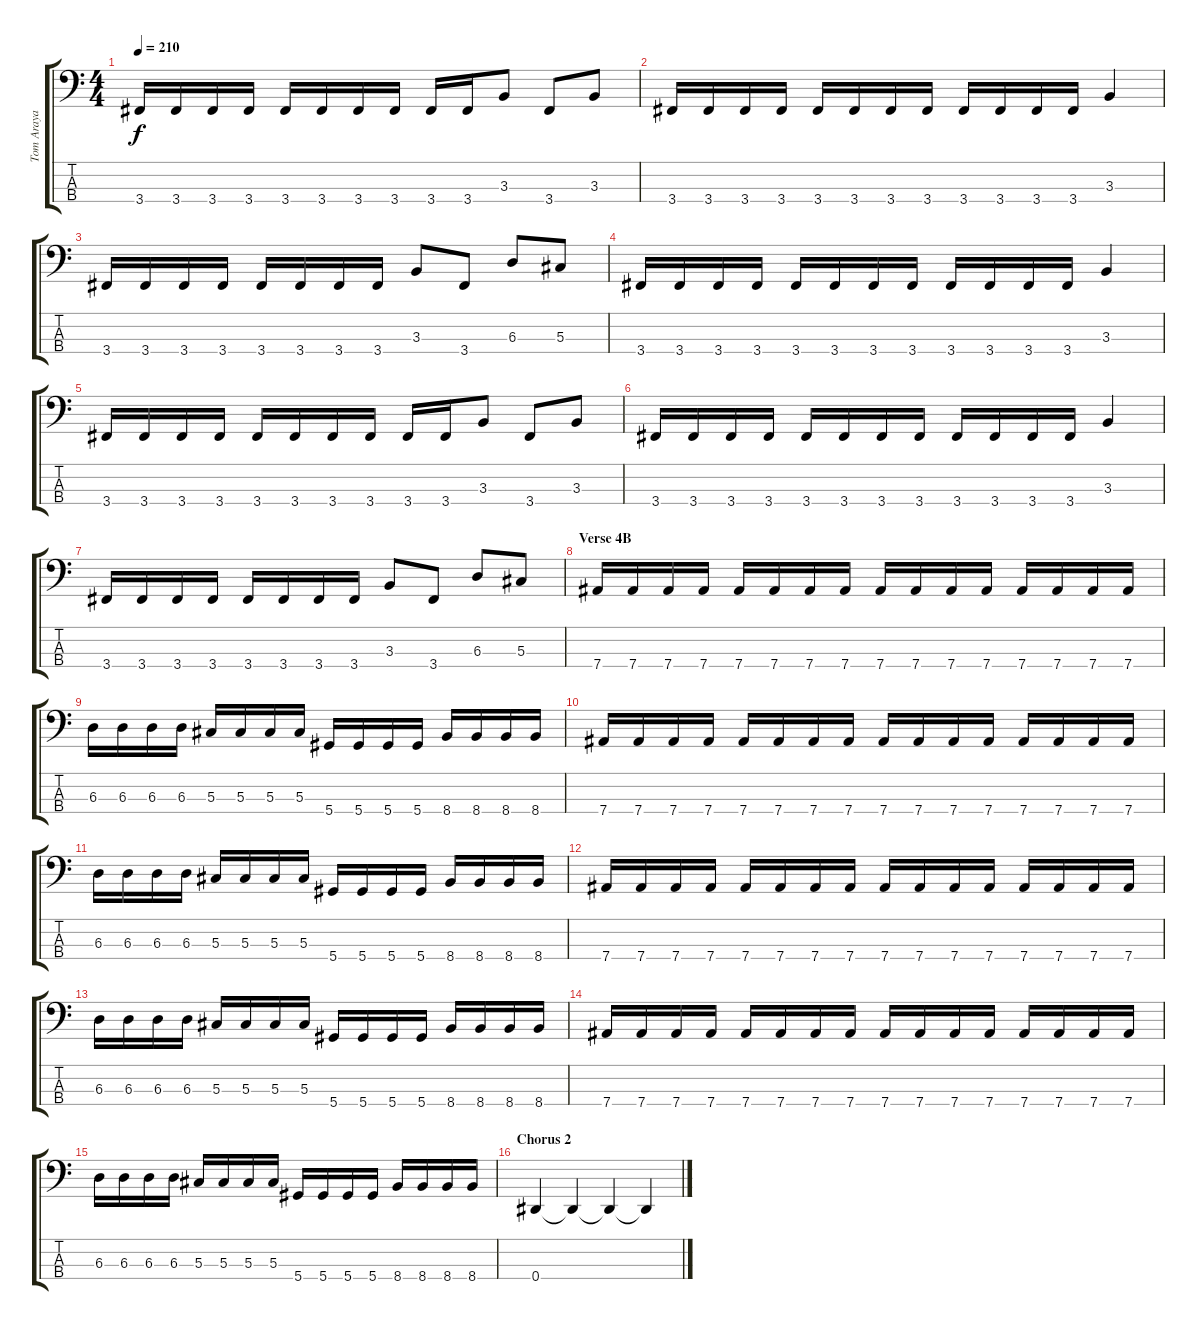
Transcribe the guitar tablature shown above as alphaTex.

\track ("Tom Araya" "Tom Araya") {instrument electricbasspick}
\staff {score tabs}
\tuning (Gb2 Db2 Ab1 Eb1) {hide}
\ts (4 4)
\tempo 210
\clef f4
\ks c
3.4.16{dy f} 3.4.16 3.4.16 3.4.16 3.4.16 3.4.16 3.4.16 3.4.16 3.4.16 3.4.16 3.3.8 3.4.8 3.3.8 |
3.4.16 3.4.16 3.4.16 3.4.16 3.4.16 3.4.16 3.4.16 3.4.16 3.4.16 3.4.16 3.4.16 3.4.16 3.3.4 |
3.4.16 3.4.16 3.4.16 3.4.16 3.4.16 3.4.16 3.4.16 3.4.16 3.3.8 3.4.8 6.3.8 5.3.8 |
3.4.16 3.4.16 3.4.16 3.4.16 3.4.16 3.4.16 3.4.16 3.4.16 3.4.16 3.4.16 3.4.16 3.4.16 3.3.4 |
3.4.16 3.4.16 3.4.16 3.4.16 3.4.16 3.4.16 3.4.16 3.4.16 3.4.16 3.4.16 3.3.8 3.4.8 3.3.8 |
3.4.16 3.4.16 3.4.16 3.4.16 3.4.16 3.4.16 3.4.16 3.4.16 3.4.16 3.4.16 3.4.16 3.4.16 3.3.4 |
3.4.16 3.4.16 3.4.16 3.4.16 3.4.16 3.4.16 3.4.16 3.4.16 3.3.8 3.4.8 6.3.8 5.3.8 |
\section ("" "Verse 4B")
7.4.16 7.4.16 7.4.16 7.4.16 7.4.16 7.4.16 7.4.16 7.4.16 7.4.16 7.4.16 7.4.16 7.4.16 7.4.16 7.4.16 7.4.16 7.4.16 |
6.3.16 6.3.16 6.3.16 6.3.16 5.3.16 5.3.16 5.3.16 5.3.16 5.4.16 5.4.16 5.4.16 5.4.16 8.4.16 8.4.16 8.4.16 8.4.16 |
7.4.16 7.4.16 7.4.16 7.4.16 7.4.16 7.4.16 7.4.16 7.4.16 7.4.16 7.4.16 7.4.16 7.4.16 7.4.16 7.4.16 7.4.16 7.4.16 |
6.3.16 6.3.16 6.3.16 6.3.16 5.3.16 5.3.16 5.3.16 5.3.16 5.4.16 5.4.16 5.4.16 5.4.16 8.4.16 8.4.16 8.4.16 8.4.16 |
7.4.16 7.4.16 7.4.16 7.4.16 7.4.16 7.4.16 7.4.16 7.4.16 7.4.16 7.4.16 7.4.16 7.4.16 7.4.16 7.4.16 7.4.16 7.4.16 |
6.3.16 6.3.16 6.3.16 6.3.16 5.3.16 5.3.16 5.3.16 5.3.16 5.4.16 5.4.16 5.4.16 5.4.16 8.4.16 8.4.16 8.4.16 8.4.16 |
7.4.16 7.4.16 7.4.16 7.4.16 7.4.16 7.4.16 7.4.16 7.4.16 7.4.16 7.4.16 7.4.16 7.4.16 7.4.16 7.4.16 7.4.16 7.4.16 |
6.3.16 6.3.16 6.3.16 6.3.16 5.3.16 5.3.16 5.3.16 5.3.16 5.4.16 5.4.16 5.4.16 5.4.16 8.4.16 8.4.16 8.4.16 8.4.16 |
\section ("" "Chorus 2")
0.4.4 0.4{t}.4 0.4{t}.4 0.4{t}.4
